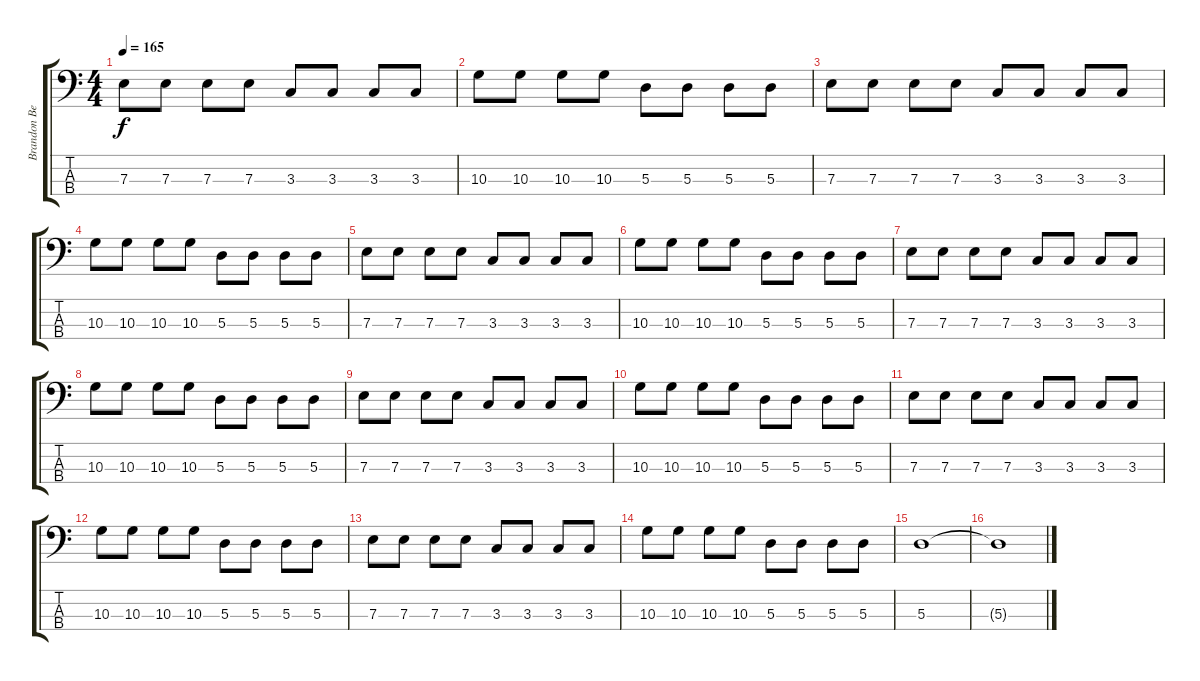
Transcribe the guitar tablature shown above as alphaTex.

\track ("Brandon Belsky-E-Bass" "Brandon Be") {instrument electricbasspick}
\staff {score tabs}
\tuning (G2 D2 A1 D1) {hide}
\ts (4 4)
\tempo 165
\clef f4
\ks c
7.3.8{dy f} 7.3.8 7.3.8 7.3.8 3.3.8 3.3.8 3.3.8 3.3.8 |
10.3.8 10.3.8 10.3.8 10.3.8 5.3.8 5.3.8 5.3.8 5.3.8 |
7.3.8 7.3.8 7.3.8 7.3.8 3.3.8 3.3.8 3.3.8 3.3.8 |
10.3.8 10.3.8 10.3.8 10.3.8 5.3.8 5.3.8 5.3.8 5.3.8 |
7.3.8 7.3.8 7.3.8 7.3.8 3.3.8 3.3.8 3.3.8 3.3.8 |
10.3.8 10.3.8 10.3.8 10.3.8 5.3.8 5.3.8 5.3.8 5.3.8 |
7.3.8 7.3.8 7.3.8 7.3.8 3.3.8 3.3.8 3.3.8 3.3.8 |
10.3.8 10.3.8 10.3.8 10.3.8 5.3.8 5.3.8 5.3.8 5.3.8 |
7.3.8 7.3.8 7.3.8 7.3.8 3.3.8 3.3.8 3.3.8 3.3.8 |
10.3.8 10.3.8 10.3.8 10.3.8 5.3.8 5.3.8 5.3.8 5.3.8 |
7.3.8 7.3.8 7.3.8 7.3.8 3.3.8 3.3.8 3.3.8 3.3.8 |
10.3.8 10.3.8 10.3.8 10.3.8 5.3.8 5.3.8 5.3.8 5.3.8 |
7.3.8 7.3.8 7.3.8 7.3.8 3.3.8 3.3.8 3.3.8 3.3.8 |
10.3.8 10.3.8 10.3.8 10.3.8 5.3.8 5.3.8 5.3.8 5.3.8 |
5.3.1 |
5.3{t}.1
